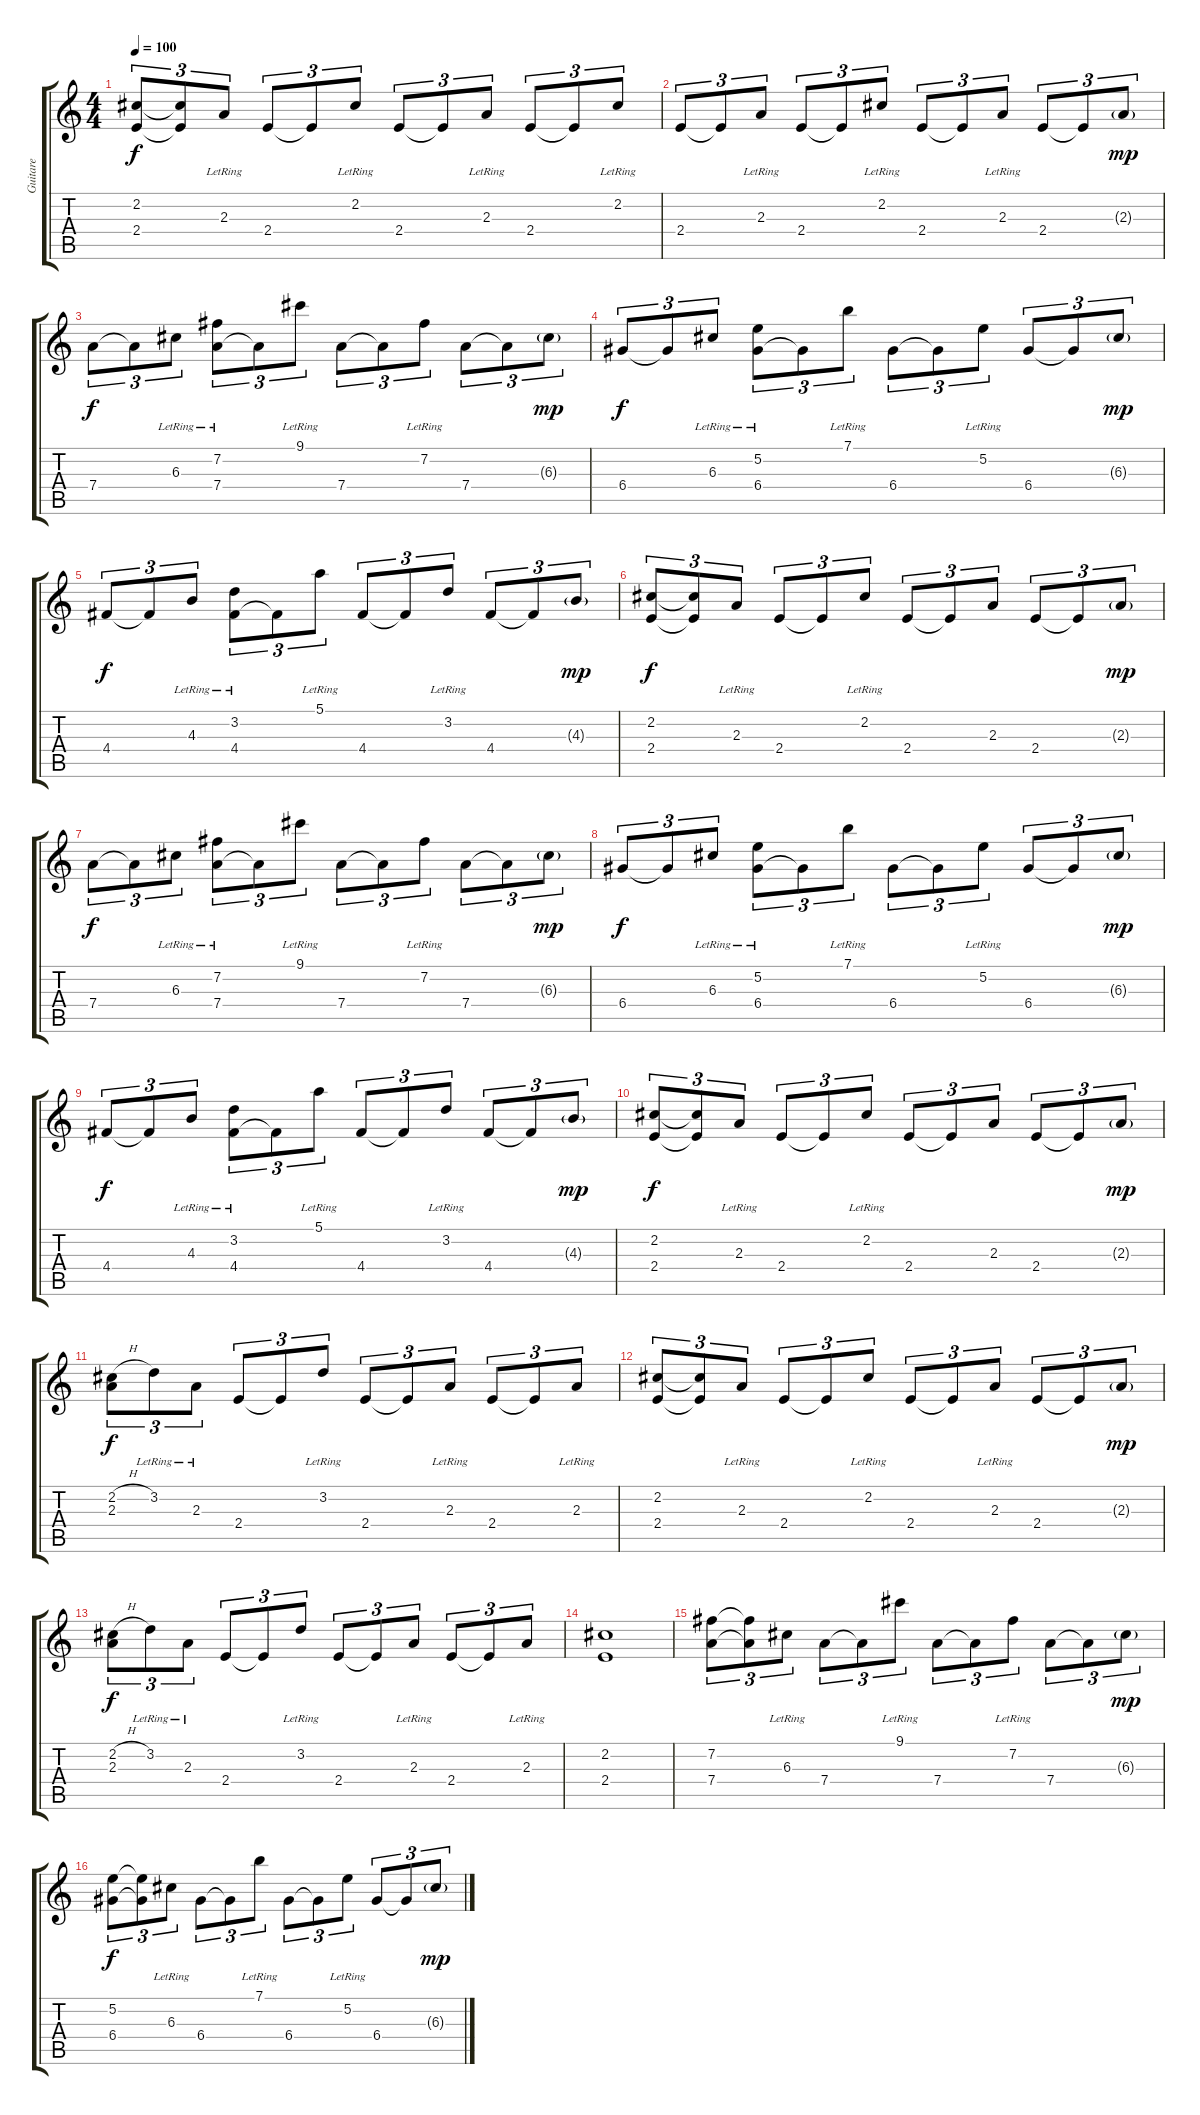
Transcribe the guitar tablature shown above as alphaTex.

\track ("Guitare" "Guitare") {instrument acousticguitarsteel}
\staff {score tabs}
\tuning (E4 B3 G3 D3 A2 E2) {hide}
\ts (4 4)
\tempo 100
\clef g2
\ks c
(2.2 2.4).8{tu (3 2) dy f} (2.2{t} 2.4{t}).8{tu (3 2)} 2.3{lr}.8{tu (3 2)} 2.4.8{tu (3 2)} 2.4{t}.8{tu (3 2)} 2.2{lr}.8{tu (3 2)} 2.4.8{tu (3 2)} 2.4{t}.8{tu (3 2)} 2.3{lr}.8{tu (3 2)} 2.4.8{tu (3 2)} 2.4{t}.8{tu (3 2)} 2.2{lr}.8{tu (3 2)} |
2.4.8{tu (3 2)} 2.4{t}.8{tu (3 2)} 2.3{lr}.8{tu (3 2)} 2.4.8{tu (3 2)} 2.4{t}.8{tu (3 2)} 2.2{lr}.8{tu (3 2)} 2.4.8{tu (3 2)} 2.4{t}.8{tu (3 2)} 2.3{lr}.8{tu (3 2)} 2.4.8{tu (3 2)} 2.4{t}.8{tu (3 2)} 2.3{g}.8{tu (3 2) dy mp} |
7.4.8{tu (3 2) dy f} 7.4{t}.8{tu (3 2)} 6.3{lr}.8{tu (3 2)} (7.2{lr} 7.4).8{tu (3 2)} 7.4{t}.8{tu (3 2)} 9.1{lr}.8{tu (3 2)} 7.4.8{tu (3 2)} 7.4{t}.8{tu (3 2)} 7.2{lr}.8{tu (3 2)} 7.4.8{tu (3 2)} 7.4{t}.8{tu (3 2)} 6.3{g}.8{tu (3 2) dy mp} |
6.4.8{tu (3 2) dy f} 6.4{t}.8{tu (3 2)} 6.3{lr}.8{tu (3 2)} (5.2{lr} 6.4).8{tu (3 2)} 6.4{t}.8{tu (3 2)} 7.1{lr}.8{tu (3 2)} 6.4.8{tu (3 2)} 6.4{t}.8{tu (3 2)} 5.2{lr}.8{tu (3 2)} 6.4.8{tu (3 2)} 6.4{t}.8{tu (3 2)} 6.3{g}.8{tu (3 2) dy mp} |
4.4.8{tu (3 2) dy f} 4.4{t}.8{tu (3 2)} 4.3{lr}.8{tu (3 2)} (3.2{lr} 4.4).8{tu (3 2)} 4.4{t}.8{tu (3 2)} 5.1{lr}.8{tu (3 2)} 4.4.8{tu (3 2)} 4.4{t}.8{tu (3 2)} 3.2{lr}.8{tu (3 2)} 4.4.8{tu (3 2)} 4.4{t}.8{tu (3 2)} 4.3{g}.8{tu (3 2) dy mp} |
(2.2 2.4).8{tu (3 2) dy f} (2.2{t} 2.4{t}).8{tu (3 2)} 2.3{lr}.8{tu (3 2)} 2.4.8{tu (3 2)} 2.4{t}.8{tu (3 2)} 2.2{lr}.8{tu (3 2)} 2.4.8{tu (3 2)} 2.4{t}.8{tu (3 2)} 2.3.8{tu (3 2)} 2.4.8{tu (3 2)} 2.4{t}.8{tu (3 2)} 2.3{g}.8{tu (3 2) dy mp} |
7.4.8{tu (3 2) dy f} 7.4{t}.8{tu (3 2)} 6.3{lr}.8{tu (3 2)} (7.2{lr} 7.4).8{tu (3 2)} 7.4{t}.8{tu (3 2)} 9.1{lr}.8{tu (3 2)} 7.4.8{tu (3 2)} 7.4{t}.8{tu (3 2)} 7.2{lr}.8{tu (3 2)} 7.4.8{tu (3 2)} 7.4{t}.8{tu (3 2)} 6.3{g}.8{tu (3 2) dy mp} |
6.4.8{tu (3 2) dy f} 6.4{t}.8{tu (3 2)} 6.3{lr}.8{tu (3 2)} (5.2{lr} 6.4).8{tu (3 2)} 6.4{t}.8{tu (3 2)} 7.1{lr}.8{tu (3 2)} 6.4.8{tu (3 2)} 6.4{t}.8{tu (3 2)} 5.2{lr}.8{tu (3 2)} 6.4.8{tu (3 2)} 6.4{t}.8{tu (3 2)} 6.3{g}.8{tu (3 2) dy mp} |
4.4.8{tu (3 2) dy f} 4.4{t}.8{tu (3 2)} 4.3{lr}.8{tu (3 2)} (3.2{lr} 4.4).8{tu (3 2)} 4.4{t}.8{tu (3 2)} 5.1{lr}.8{tu (3 2)} 4.4.8{tu (3 2)} 4.4{t}.8{tu (3 2)} 3.2{lr}.8{tu (3 2)} 4.4.8{tu (3 2)} 4.4{t}.8{tu (3 2)} 4.3{g}.8{tu (3 2) dy mp} |
(2.2 2.4).8{tu (3 2) dy f} (2.2{t} 2.4{t}).8{tu (3 2)} 2.3{lr}.8{tu (3 2)} 2.4.8{tu (3 2)} 2.4{t}.8{tu (3 2)} 2.2{lr}.8{tu (3 2)} 2.4.8{tu (3 2)} 2.4{t}.8{tu (3 2)} 2.3.8{tu (3 2)} 2.4.8{tu (3 2)} 2.4{t}.8{tu (3 2)} 2.3{g}.8{tu (3 2) dy mp} |
(2.2{h} 2.3).8{tu (3 2) dy f} 3.2{lr}.8{tu (3 2)} 2.3{lr}.8{tu (3 2)} 2.4.8{tu (3 2)} 2.4{t}.8{tu (3 2)} 3.2{lr}.8{tu (3 2)} 2.4.8{tu (3 2)} 2.4{t}.8{tu (3 2)} 2.3{lr}.8{tu (3 2)} 2.4.8{tu (3 2)} 2.4{t}.8{tu (3 2)} 2.3{lr}.8{tu (3 2)} |
(2.2 2.4).8{tu (3 2)} (2.2{t} 2.4{t}).8{tu (3 2)} 2.3{lr}.8{tu (3 2)} 2.4.8{tu (3 2)} 2.4{t}.8{tu (3 2)} 2.2{lr}.8{tu (3 2)} 2.4.8{tu (3 2)} 2.4{t}.8{tu (3 2)} 2.3{lr}.8{tu (3 2)} 2.4.8{tu (3 2)} 2.4{t}.8{tu (3 2)} 2.3{g}.8{tu (3 2) dy mp} |
(2.2{h} 2.3).8{tu (3 2) dy f} 3.2{lr}.8{tu (3 2)} 2.3{lr}.8{tu (3 2)} 2.4.8{tu (3 2)} 2.4{t}.8{tu (3 2)} 3.2{lr}.8{tu (3 2)} 2.4.8{tu (3 2)} 2.4{t}.8{tu (3 2)} 2.3{lr}.8{tu (3 2)} 2.4.8{tu (3 2)} 2.4{t}.8{tu (3 2)} 2.3{lr}.8{tu (3 2)} |
(2.2 2.4).1 |
(7.2 7.4).8{tu (3 2)} (7.2{t} 7.4{t}).8{tu (3 2)} 6.3{lr}.8{tu (3 2)} 7.4.8{tu (3 2)} 7.4{t}.8{tu (3 2)} 9.1{lr}.8{tu (3 2)} 7.4.8{tu (3 2)} 7.4{t}.8{tu (3 2)} 7.2{lr}.8{tu (3 2)} 7.4.8{tu (3 2)} 7.4{t}.8{tu (3 2)} 6.3{g}.8{tu (3 2) dy mp} |
(5.2 6.4).8{tu (3 2) dy f} (5.2{t} 6.4{t}).8{tu (3 2)} 6.3{lr}.8{tu (3 2)} 6.4.8{tu (3 2)} 6.4{t}.8{tu (3 2)} 7.1{lr}.8{tu (3 2)} 6.4.8{tu (3 2)} 6.4{t}.8{tu (3 2)} 5.2{lr}.8{tu (3 2)} 6.4.8{tu (3 2)} 6.4{t}.8{tu (3 2)} 6.3{g}.8{tu (3 2) dy mp}
